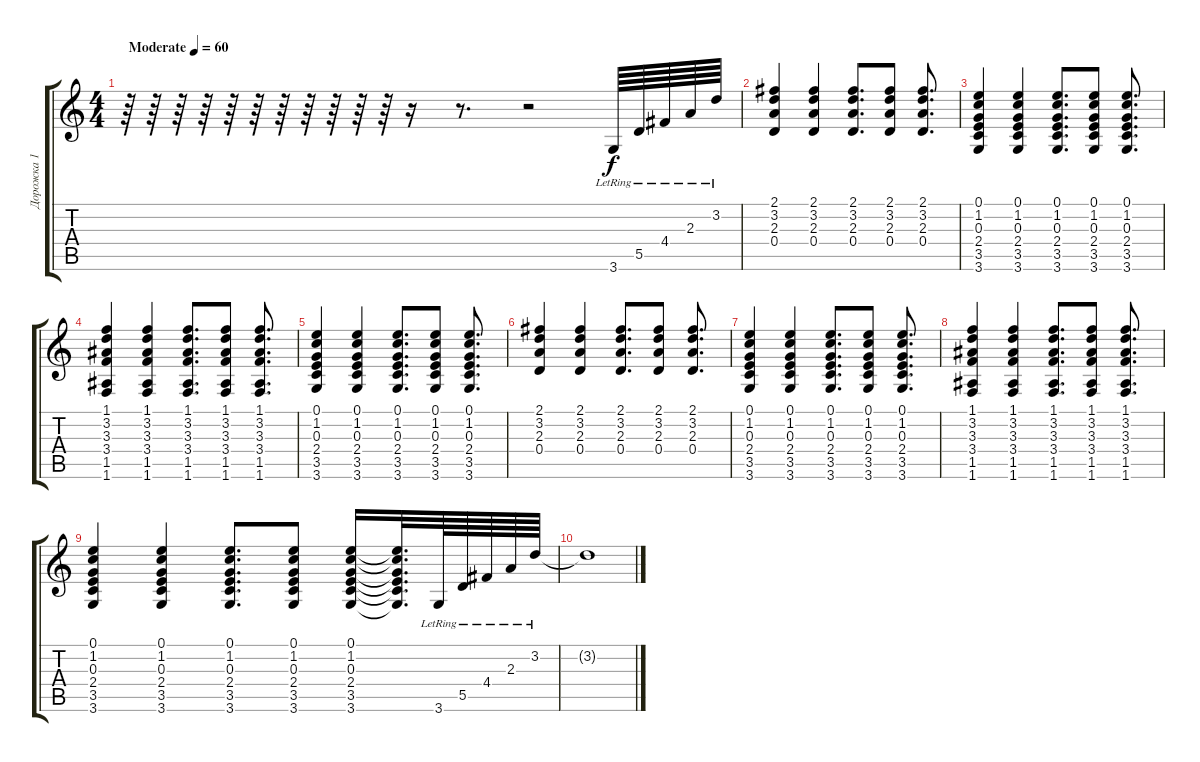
\track ("Дорожка 1" "Дорожка 1") {instrument acousticguitarsteel}
\staff {score tabs}
\tuning (E4 B3 G3 D3 A2 E2) {hide}
\ts (4 4)
\tempo (60 "Moderate")
\clef g2
\ks c
r.64{dy f instrument acousticguitarsteel} r.64 r.64 r.64 r.64 r.64 r.64 r.64 r.64 r.64 r.64 r.16 r.8{d} r.2 3.6{lr}.64 5.5{lr}.64 4.4{lr}.64 2.3{lr}.64 3.2{lr}.64 |
(2.1 3.2 2.3 0.4).4 (2.1 3.2 2.3 0.4).4 (2.1 3.2 2.3 0.4).8{d} (2.1 3.2 2.3 0.4).8 (2.1 3.2 2.3 0.4).8{d} |
(0.1 1.2 0.3 2.4 3.5 3.6).4 (0.1 1.2 0.3 2.4 3.5 3.6).4 (0.1 1.2 0.3 2.4 3.5 3.6).8{d} (0.1 1.2 0.3 2.4 3.5 3.6).8 (0.1 1.2 0.3 2.4 3.5 3.6).8{d} |
(1.1 3.2 3.3 3.4 1.5 1.6).4 (1.1 3.2 3.3 3.4 1.5 1.6).4 (1.1 3.2 3.3 3.4 1.5 1.6).8{d} (1.1 3.2 3.3 3.4 1.5 1.6).8 (1.1 3.2 3.3 3.4 1.5 1.6).8{d} |
(0.1 1.2 0.3 2.4 3.5 3.6).4 (0.1 1.2 0.3 2.4 3.5 3.6).4 (0.1 1.2 0.3 2.4 3.5 3.6).8{d} (0.1 1.2 0.3 2.4 3.5 3.6).8 (0.1 1.2 0.3 2.4 3.5 3.6).8{d} |
(2.1 3.2 2.3 0.4).4 (2.1 3.2 2.3 0.4).4 (2.1 3.2 2.3 0.4).8{d} (2.1 3.2 2.3 0.4).8 (2.1 3.2 2.3 0.4).8{d} |
(0.1 1.2 0.3 2.4 3.5 3.6).4 (0.1 1.2 0.3 2.4 3.5 3.6).4 (0.1 1.2 0.3 2.4 3.5 3.6).8{d} (0.1 1.2 0.3 2.4 3.5 3.6).8 (0.1 1.2 0.3 2.4 3.5 3.6).8{d} |
(1.1 3.2 3.3 3.4 1.5 1.6).4 (1.1 3.2 3.3 3.4 1.5 1.6).4 (1.1 3.2 3.3 3.4 1.5 1.6).8{d} (1.1 3.2 3.3 3.4 1.5 1.6).8 (1.1 3.2 3.3 3.4 1.5 1.6).8{d} |
(0.1 1.2 0.3 2.4 3.5 3.6).4 (0.1 1.2 0.3 2.4 3.5 3.6).4 (0.1 1.2 0.3 2.4 3.5 3.6).8{d} (0.1 1.2 0.3 2.4 3.5 3.6).8 (0.1 1.2 0.3 2.4 3.5 3.6).16 (0.1{t} 1.2{t} 0.3{t} 2.4{t} 3.5{t} 3.6{t}).32{d} 3.6{lr}.64 5.5{lr}.64 4.4{lr}.64 2.3{lr}.64 3.2{lr}.64 |
3.2{t}.1
